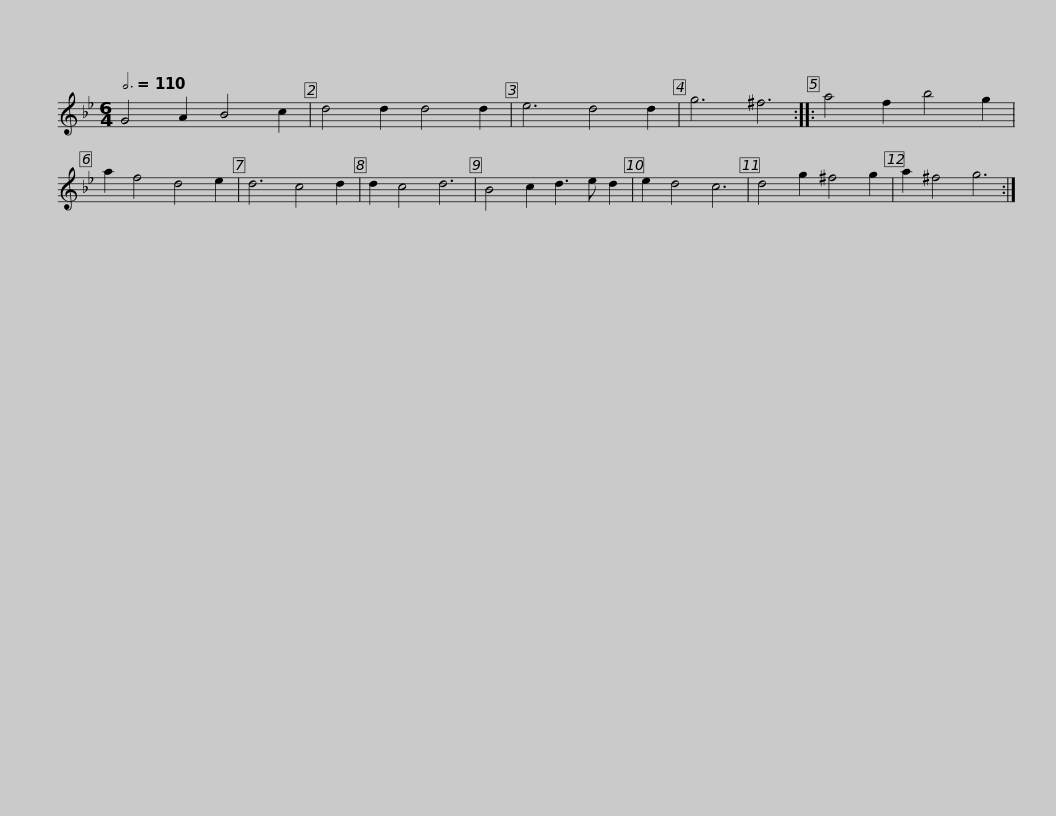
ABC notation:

X:1
L:1/8
Q:3/4=110
M:6/4
I:linebreak $
K:Gmin
V:1 treble
V:1
 G4 A2 B4 c2 | d4 d2 d4 d2 | e6 d4 d2 | g6 ^f6 :: a4 f2 b4 g2 | %5
 a2 f4 d4 e2 | d6 c4 d2 | d2 c4 d6 |$ B4 c2 d3 e d2 | e2 d4 c6 | %10
 d4 g2 ^f4 g2 | a2 ^f4 g6 :| %12
